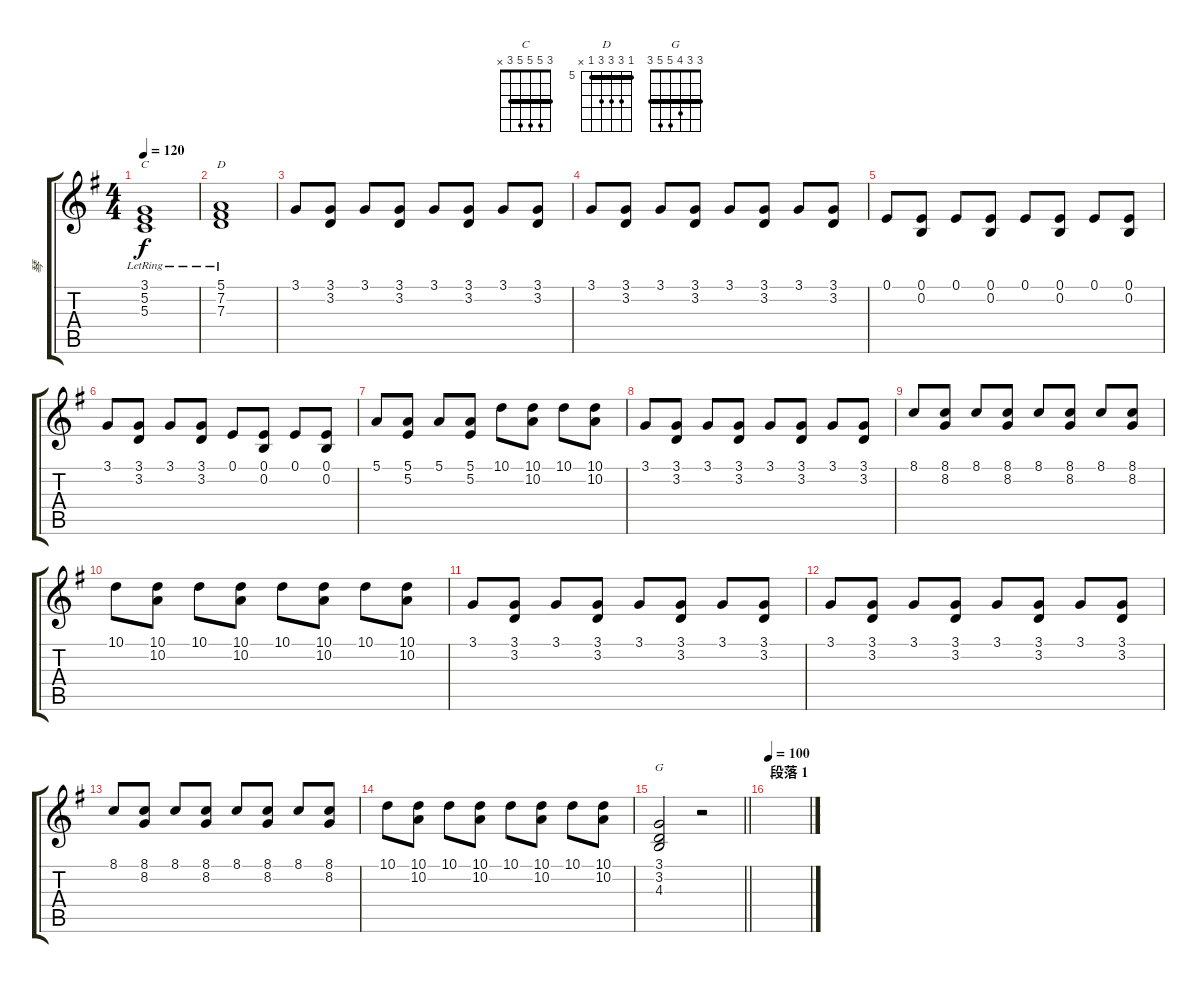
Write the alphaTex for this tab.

\track ("琴" "琴") {instrument stringensemble1}
\staff {score tabs}
\tuning (E4 B3 G3 D3 A2 E2) {hide}
\chord ("C" 3 5 5 5 3 x) {barre 3}
\chord ("D" 5 7 7 7 5 x) {firstfret 5 barre 5}
\chord ("G" 3 3 4 5 5 3) {barre 3}
\ts (4 4)
\tempo 120
\clef g2
\ks g
(3.1{lr} 5.2{lr} 5.3{lr}).1{ch "C" dy f} |
(5.1{lr} 7.2{lr} 7.3{lr}).1{ch "D"} |
3.1.8 (3.1 3.2).8 3.1.8 (3.1 3.2).8 3.1.8 (3.1 3.2).8 3.1.8 (3.1 3.2).8 |
3.1.8 (3.1 3.2).8 3.1.8 (3.1 3.2).8 3.1.8 (3.1 3.2).8 3.1.8 (3.1 3.2).8 |
0.1.8 (0.1 0.2).8 0.1.8 (0.1 0.2).8 0.1.8 (0.1 0.2).8 0.1.8 (0.1 0.2).8 |
3.1.8 (3.1 3.2).8 3.1.8 (3.1 3.2).8 0.1.8 (0.1 0.2).8 0.1.8 (0.1 0.2).8 |
5.1.8 (5.1 5.2).8 5.1.8 (5.1 5.2).8 10.1.8 (10.1 10.2).8 10.1.8 (10.1 10.2).8 |
3.1.8 (3.1 3.2).8 3.1.8 (3.1 3.2).8 3.1.8 (3.1 3.2).8 3.1.8 (3.1 3.2).8 |
8.1.8 (8.1 8.2).8 8.1.8 (8.1 8.2).8 8.1.8 (8.1 8.2).8 8.1.8 (8.1 8.2).8 |
10.1.8 (10.1 10.2).8 10.1.8 (10.1 10.2).8 10.1.8 (10.1 10.2).8 10.1.8 (10.1 10.2).8 |
3.1.8 (3.1 3.2).8 3.1.8 (3.1 3.2).8 3.1.8 (3.1 3.2).8 3.1.8 (3.1 3.2).8 |
3.1.8 (3.1 3.2).8 3.1.8 (3.1 3.2).8 3.1.8 (3.1 3.2).8 3.1.8 (3.1 3.2).8 |
8.1.8 (8.1 8.2).8 8.1.8{txt ""} (8.1 8.2).8 8.1.8 (8.1 8.2).8 8.1.8 (8.1 8.2).8 |
10.1.8 (10.1 10.2).8 10.1.8 (10.1 10.2).8 10.1.8 (10.1 10.2).8 10.1.8 (10.1 10.2).8 |
\barLineRight lightlight
(3.1 3.2 4.3).2{ch "G"} r.2 |
\section ("" "段落 1")
\tempo 100
